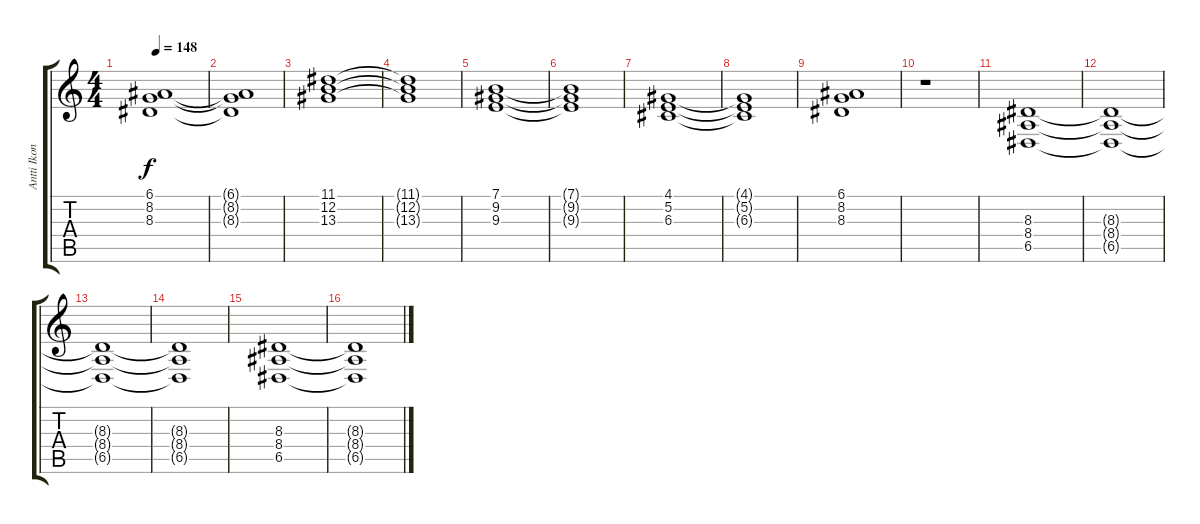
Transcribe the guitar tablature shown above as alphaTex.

\track ("Antti Ikonen" "Antti Ikon") {instrument choiraahs}
\staff {score tabs}
\tuning (E4 B3 G3 D3 A2 E2) {hide}
\ts (4 4)
\tempo 148
\clef g2
\ks c
(6.1 8.2 8.3).1{dy f} |
(6.1{t} 8.2{t} 8.3{t}).1 |
(11.1 12.2 13.3).1 |
(11.1{t} 12.2{t} 13.3{t}).1 |
(7.1 9.2 9.3).1 |
(7.1{t} 9.2{t} 9.3{t}).1 |
(4.1 5.2 6.3).1 |
(4.1{t} 5.2{t} 6.3{t}).1 |
(6.1 8.2 8.3).1 |
r.1 |
(8.3 8.4 6.5).1 |
(8.3{t} 8.4{t} 6.5{t}).1 |
(8.3{t} 8.4{t} 6.5{t}).1 |
(8.3{t} 8.4{t} 6.5{t}).1 |
(8.3 8.4 6.5).1 |
(8.3{t} 8.4{t} 6.5{t}).1
